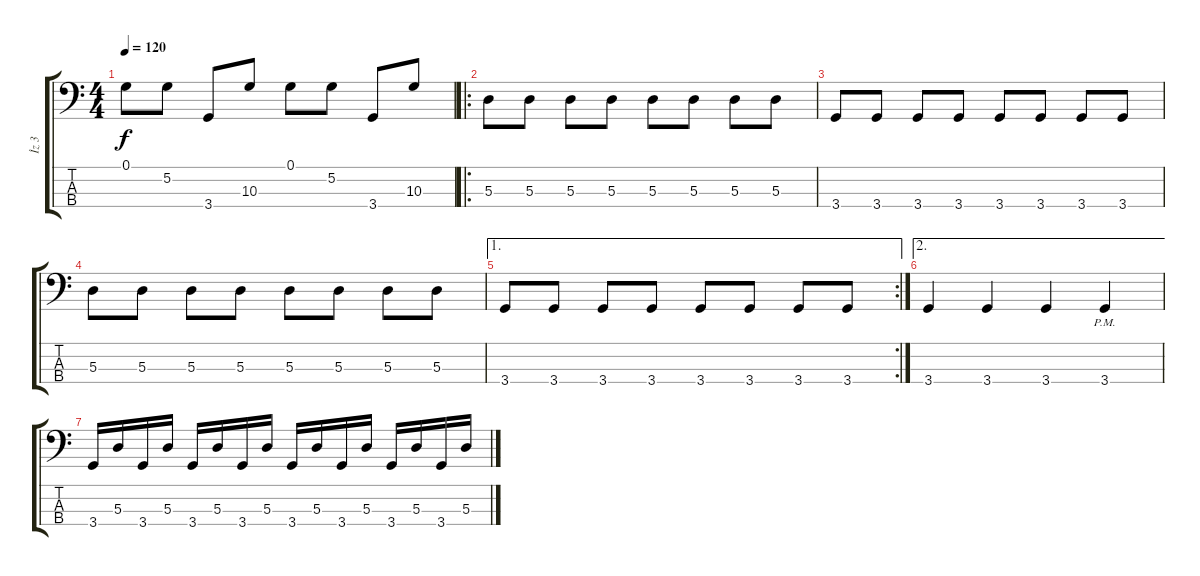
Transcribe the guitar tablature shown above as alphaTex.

\track ("İz 3" "İz 3") {instrument electricbassfinger}
\staff {score tabs}
\tuning (G2 D2 A1 E1) {hide}
\ts (4 4)
\tempo 120
\clef f4
\ks c
0.1.8{dy f} 5.2.8 3.4.8 10.3.8 0.1.8 5.2.8 3.4.8 10.3.8 |
\ro
5.3.8 5.3.8 5.3.8 5.3.8 5.3.8 5.3.8 5.3.8 5.3.8 |
3.4.8 3.4.8 3.4.8 3.4.8 3.4.8 3.4.8 3.4.8 3.4.8 |
5.3.8 5.3.8 5.3.8 5.3.8 5.3.8 5.3.8 5.3.8 5.3.8 |
\ae 1
\rc 2
3.4.8 3.4.8 3.4.8 3.4.8 3.4.8 3.4.8 3.4.8 3.4.8 |
\ae 2
3.4.4 3.4.4 3.4.4 3.4{pm}.4 |
3.4.16 5.3.16 3.4.16 5.3.16 3.4.16 5.3.16 3.4.16 5.3.16 3.4.16 5.3.16 3.4.16 5.3.16 3.4.16 5.3.16 3.4.16 5.3.16
